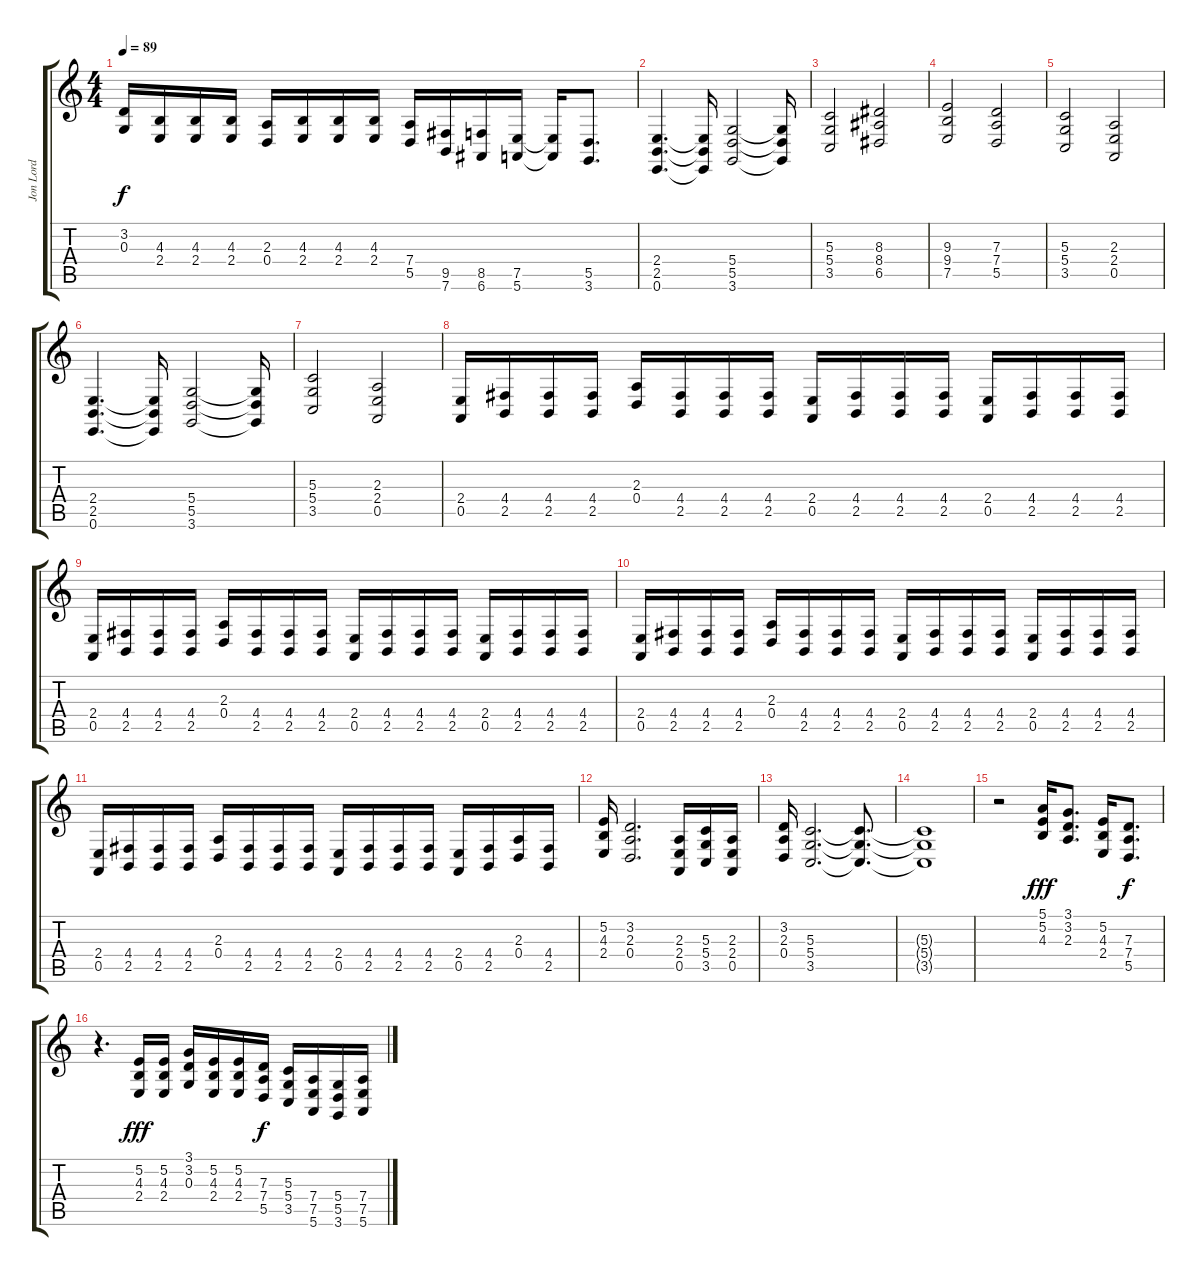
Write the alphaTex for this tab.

\track ("Jon Lord" "Jon Lord") {instrument lead1square}
\staff {score tabs}
\tuning (E4 B3 G3 D3 A2 E2) {hide}
\ts (4 4)
\tempo 89
\clef g2
\ks c
(3.2 0.3).16{dy f} (4.3 2.4).16 (4.3 2.4).16 (4.3 2.4).16 (2.3 0.4).16 (4.3 2.4).16 (4.3 2.4).16 (4.3 2.4).16 (7.4 5.5).16 (9.5 7.6).16 (8.5 6.6).16 (7.5 5.6).16 (7.5{t} 5.6{t}).16 (5.5 3.6).8{d} |
(2.4 2.5 0.6).4{d volume 13} (2.4{t} 2.5{t} 0.6{t}).16 (5.4 5.5 3.6).2 (5.4{t} 5.5{t} 3.6{t}).16 |
(5.3 5.4 3.5).2 (8.3 8.4 6.5).2 |
(9.3 9.4 7.5).2 (7.3 7.4 5.5).2 |
(5.3 5.4 3.5).2 (2.3 2.4 0.5).2 |
(2.4 2.5 0.6).4{d volume 13} (2.4{t} 2.5{t} 0.6{t}).16 (5.4 5.5 3.6).2 (5.4{t} 5.5{t} 3.6{t}).16 |
(5.3 5.4 3.5).2 (2.3 2.4 0.5).2 |
(2.4 0.5).16 (4.4 2.5).16 (4.4 2.5).16 (4.4 2.5).16 (2.3 0.4).16 (4.4 2.5).16 (4.4 2.5).16 (4.4 2.5).16 (2.4 0.5).16 (4.4 2.5).16 (4.4 2.5).16 (4.4 2.5).16 (2.4 0.5).16 (4.4 2.5).16 (4.4 2.5).16 (4.4 2.5).16 |
(2.4 0.5).16 (4.4 2.5).16 (4.4 2.5).16 (4.4 2.5).16 (2.3 0.4).16 (4.4 2.5).16 (4.4 2.5).16 (4.4 2.5).16 (2.4 0.5).16 (4.4 2.5).16 (4.4 2.5).16 (4.4 2.5).16 (2.4 0.5).16 (4.4 2.5).16 (4.4 2.5).16 (4.4 2.5).16 |
(2.4 0.5).16 (4.4 2.5).16 (4.4 2.5).16 (4.4 2.5).16 (2.3 0.4).16 (4.4 2.5).16 (4.4 2.5).16 (4.4 2.5).16 (2.4 0.5).16 (4.4 2.5).16 (4.4 2.5).16 (4.4 2.5).16 (2.4 0.5).16 (4.4 2.5).16 (4.4 2.5).16 (4.4 2.5).16 |
(2.4 0.5).16 (4.4 2.5).16 (4.4 2.5).16 (4.4 2.5).16 (2.3 0.4).16 (4.4 2.5).16 (4.4 2.5).16 (4.4 2.5).16 (2.4 0.5).16 (4.4 2.5).16 (4.4 2.5).16 (4.4 2.5).16 (2.4 0.5).16 (4.4 2.5).16 (2.3 0.4).16 (4.4 2.5).16 |
(5.2 4.3 2.4).16 (3.2 2.3 0.4).2{d} (2.3 2.4 0.5).16 (5.3 5.4 3.5).16 (2.3 2.4 0.5).16 |
(3.2 2.3 0.4).16 (5.3 5.4 3.5).2{d} (5.3{t} 5.4{t} 3.5{t}).8{d} |
(5.3{t} 5.4{t} 3.5{t}).1 |
r.2{volume 16 instrument lead1square} (5.1 5.2 4.3).16{dy fff} (3.1 3.2 2.3).8{d} (5.2 4.3 2.4).16 (7.3 7.4 5.5).8{d dy f} |
r.4{d} (5.2 4.3 2.4).16{dy fff} (5.2 4.3 2.4).16 (3.1 3.2 0.3).16 (5.2 4.3 2.4).16 (5.2 4.3 2.4).16 (7.3 7.4 5.5).16{dy f} (5.3 5.4 3.5).16 (7.4 7.5 5.6).16 (5.4 5.5 3.6).16 (7.4 7.5 5.6).16
